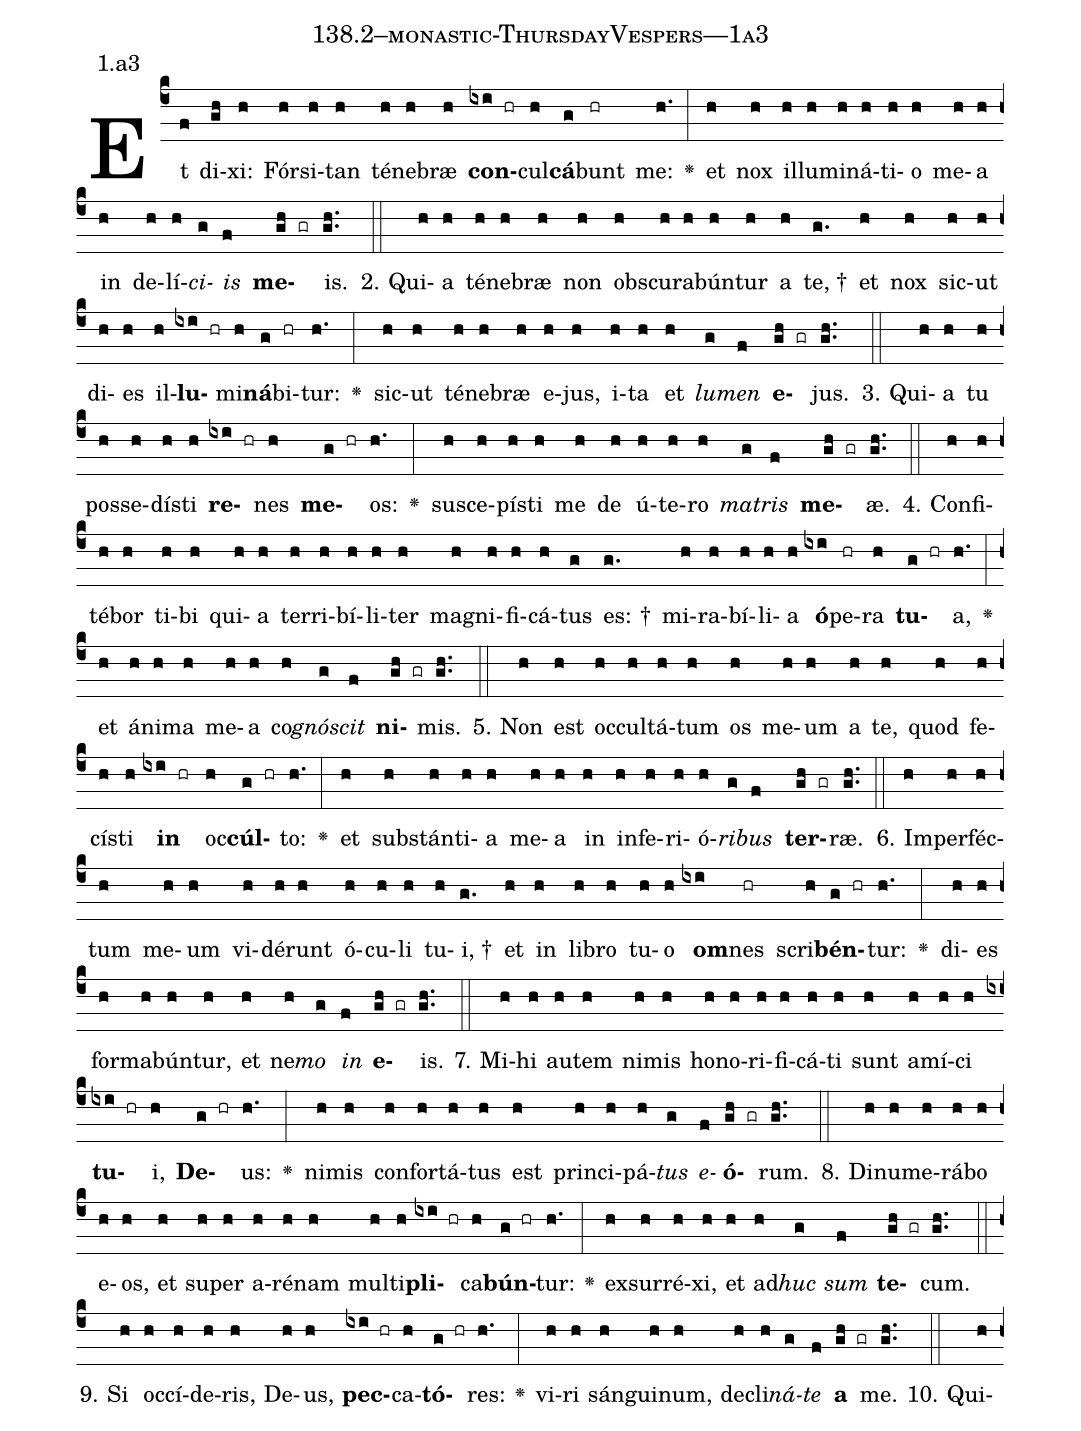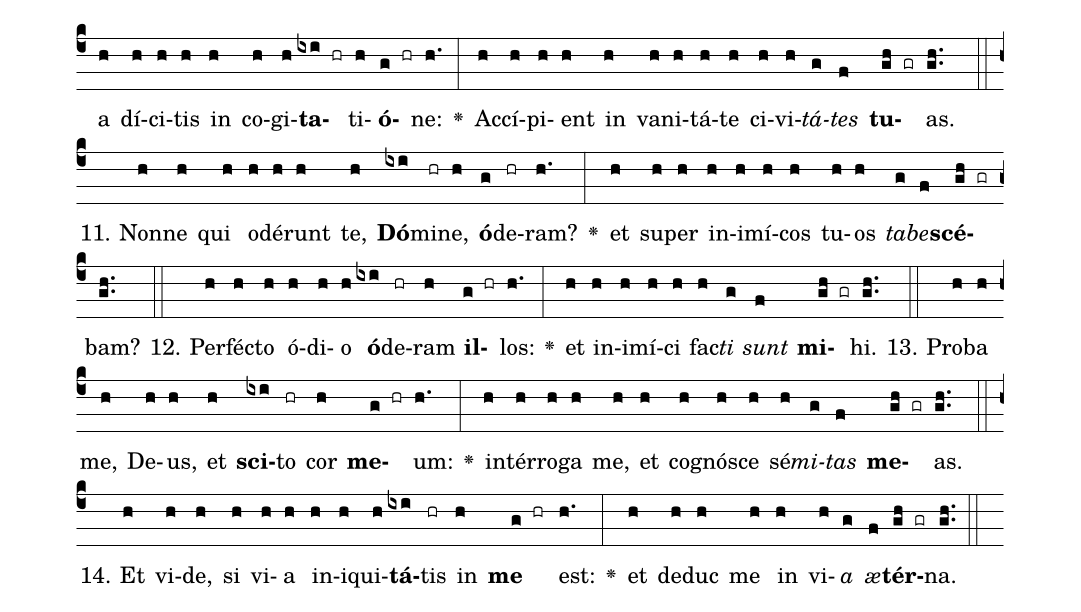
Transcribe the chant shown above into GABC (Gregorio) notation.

name: 138.2--monastic-ThursdayVespers---1a3;
annotation: 1.a3;
%%
(c4)Et(f) di(gh)xi:(h) Fór(h)si(h)tan(h) té(h)ne(h)bræ(h) <b>con</b>(ixi hr)cul(h)<b>cá</b>(g)bunt(hr) me:(h.) <v>\greheightstar</v>(:) et(h) nox(h) il(h)lu(h)mi(h)ná(h)ti(h)o(h) me(h)a(h) in(h) de(h)lí(h)<i>ci</i>(g)<i>is</i>(f) <b>me</b>(gh gr)is.(gh..) (::)
2. Qui(h)a(h) té(h)ne(h)bræ(h) non(h) obs(h)cu(h)ra(h)bún(h)tur(h) a(h) te, †(g.) et(h) nox(h) sic(h)ut(h) di(h)es(h) il(h)<b>lu</b>(ixi hr)mi(h)<b>ná</b>(g)bi(hr)tur:(h.) <v>\greheightstar</v>(:) sic(h)ut(h) té(h)ne(h)bræ(h) e(h)jus,(h) i(h)ta(h) et(h) <i>lu</i>(g)<i>men</i>(f) <b>e</b>(gh gr)jus.(gh..) (::)
3. Qui(h)a(h) tu(h) pos(h)se(h)dís(h)ti(h) <b>re</b>(ixi hr)nes(h) <b>me</b>(g hr)os:(h.) <v>\greheightstar</v>(:) su(h)sce(h)pís(h)ti(h) me(h) de(h) ú(h)te(h)ro(h) <i>ma</i>(g)<i>tris</i>(f) <b>me</b>(gh gr)æ.(gh..) (::)
4. Con(h)fi(h)té(h)bor(h) ti(h)bi(h) qui(h)a(h) ter(h)ri(h)bí(h)li(h)ter(h) ma(h)gni(h)fi(h)cá(h)tus(g) es: †(g.) mi(h)ra(h)bí(h)li(h)a(h) <b>ó</b>(ixi)pe(hr)ra(h) <b>tu</b>(g hr)a,(h.) <v>\greheightstar</v>(:) et(h) á(h)ni(h)ma(h) me(h)a(h) co(h)<i>gnó</i>(g)<i>scit</i>(f) <b>ni</b>(gh gr)mis.(gh..) (::)
5. Non(h) est(h) oc(h)cul(h)tá(h)tum(h) os(h) me(h)um(h) a(h) te,(h) quod(h) fe(h)cís(h)ti(h) <b>in</b>(ixi hr) oc(h)<b>cúl</b>(g hr)to:(h.) <v>\greheightstar</v>(:) et(h) sub(h)stán(h)ti(h)a(h) me(h)a(h) in(h) in(h)fe(h)ri(h)ó(h)<i>ri</i>(g)<i>bus</i>(f) <b>ter</b>(gh gr)ræ.(gh..) (::)
6. Im(h)per(h)féc(h)tum(h) me(h)um(h) vi(h)dé(h)runt(h) ó(h)cu(h)li(h) tu(h)i, †(g.) et(h) in(h) li(h)bro(h) tu(h)o(h) <b>om</b>(ixi)nes(hr) scri(h)<b>bén</b>(g hr)tur:(h.) <v>\greheightstar</v>(:) di(h)es(h) for(h)ma(h)bún(h)tur,(h) et(h) ne(h)<i>mo</i>(g) <i>in</i>(f) <b>e</b>(gh gr)is.(gh..) (::)
7. Mi(h)hi(h) au(h)tem(h) ni(h)mis(h) ho(h)no(h)ri(h)fi(h)cá(h)ti(h) sunt(h) a(h)mí(h)ci(h) <b>tu</b>(ixi hr)i,(h) <b>De</b>(g hr)us:(h.) <v>\greheightstar</v>(:) ni(h)mis(h) con(h)for(h)tá(h)tus(h) est(h) prin(h)ci(h)pá(h)<i>tus</i>(g) <i>e</i>(f)<b>ó</b>(gh gr)rum.(gh..) (::)
8. Di(h)nu(h)me(h)rá(h)bo(h) e(h)os,(h) et(h) su(h)per(h) a(h)ré(h)nam(h) mul(h)ti(h)<b>pli</b>(ixi hr)ca(h)<b>bún</b>(g hr)tur:(h.) <v>\greheightstar</v>(:) ex(h)sur(h)ré(h)xi,(h) et(h) ad(h)<i>huc</i>(g) <i>sum</i>(f) <b>te</b>(gh gr)cum.(gh..) (::)
9. Si(h) oc(h)cí(h)de(h)ris,(h) De(h)us,(h) <b>pec</b>(ixi hr)ca(h)<b>tó</b>(g hr)res:(h.) <v>\greheightstar</v>(:) vi(h)ri(h) sán(h)gui(h)num,(h) de(h)cli(h)<i>ná</i>(g)<i>te</i>(f) <b>a</b>(gh gr) me.(gh..) (::)
10. Qui(h)a(h) dí(h)ci(h)tis(h) in(h) co(h)gi(h)<b>ta</b>(ixi hr)ti(h)<b>ó</b>(g hr)ne:(h.) <v>\greheightstar</v>(:) Ac(h)cí(h)pi(h)ent(h) in(h) va(h)ni(h)tá(h)te(h) ci(h)vi(h)<i>tá</i>(g)<i>tes</i>(f) <b>tu</b>(gh gr)as.(gh..) (::)
11. Non(h)ne(h) qui(h) o(h)dé(h)runt(h) te,(h) <b>Dó</b>(ixi)mi(hr)ne,(h) <b>ó</b>(g)de(hr)ram?(h.) <v>\greheightstar</v>(:) et(h) su(h)per(h) in(h)i(h)mí(h)cos(h) tu(h)os(h) <i>ta</i>(g)<i>be</i>(f)<b>scé</b>(gh gr)bam?(gh..) (::)
12. Per(h)féc(h)to(h) ó(h)di(h)o(h) <b>ó</b>(ixi)de(hr)ram(h) <b>il</b>(g hr)los:(h.) <v>\greheightstar</v>(:) et(h) in(h)i(h)mí(h)ci(h) fac(h)<i>ti</i>(g) <i>sunt</i>(f) <b>mi</b>(gh gr)hi.(gh..) (::)
13. Pro(h)ba(h) me,(h) De(h)us,(h) et(h) <b>sci</b>(ixi)to(hr) cor(h) <b>me</b>(g hr)um:(h.) <v>\greheightstar</v>(:) in(h)tér(h)ro(h)ga(h) me,(h) et(h) co(h)gnó(h)sce(h) sé(h)<i>mi</i>(g)<i>tas</i>(f) <b>me</b>(gh gr)as.(gh..) (::)
14. Et(h) vi(h)de,(h) si(h) vi(h)a(h) in(h)i(h)qui(h)<b>tá</b>(ixi)tis(hr) in(h) <b>me</b>(g hr) est:(h.) <v>\greheightstar</v>(:) et(h) de(h)duc(h) me(h) in(h) vi(h)<i>a</i>(g) <i>æ</i>(f)<b>tér</b>(gh gr)na.(gh..) (::)
